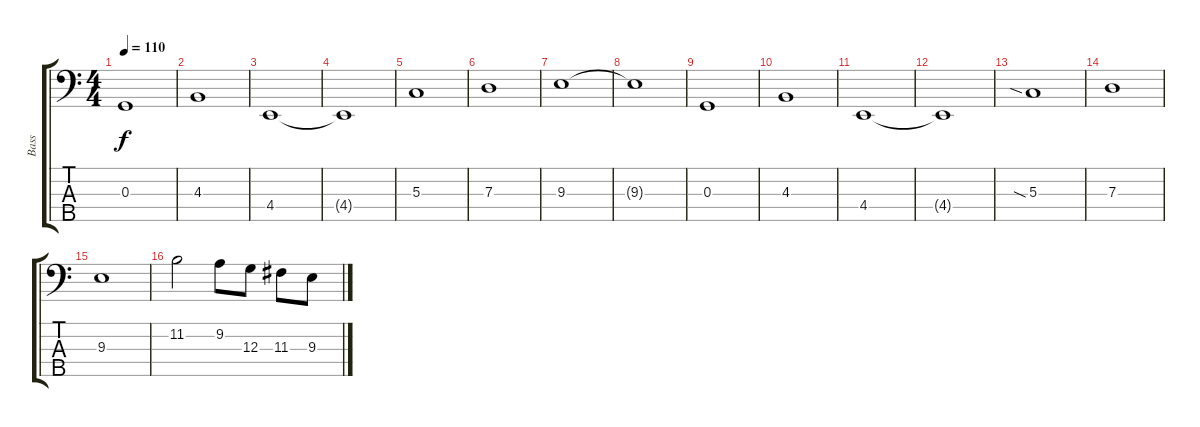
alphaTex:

\track ("Bass" "Bass") {instrument electricbasspick}
\staff {score tabs}
\tuning (F2 C2 G1 C1 A0) {hide}
\ts (4 4)
\tempo 110
\clef f4
\ks c
0.3.1{dy f} |
4.3.1 |
4.4.1 |
4.4{t}.1 |
5.3.1 |
7.3.1 |
9.3.1 |
9.3{t}.1 |
0.3.1 |
4.3.1 |
4.4.1 |
4.4{t}.1 |
5.3{sia}.1 |
7.3.1 |
9.3.1 |
11.2.2 9.2.8 12.3.8 11.3.8 9.3.8
